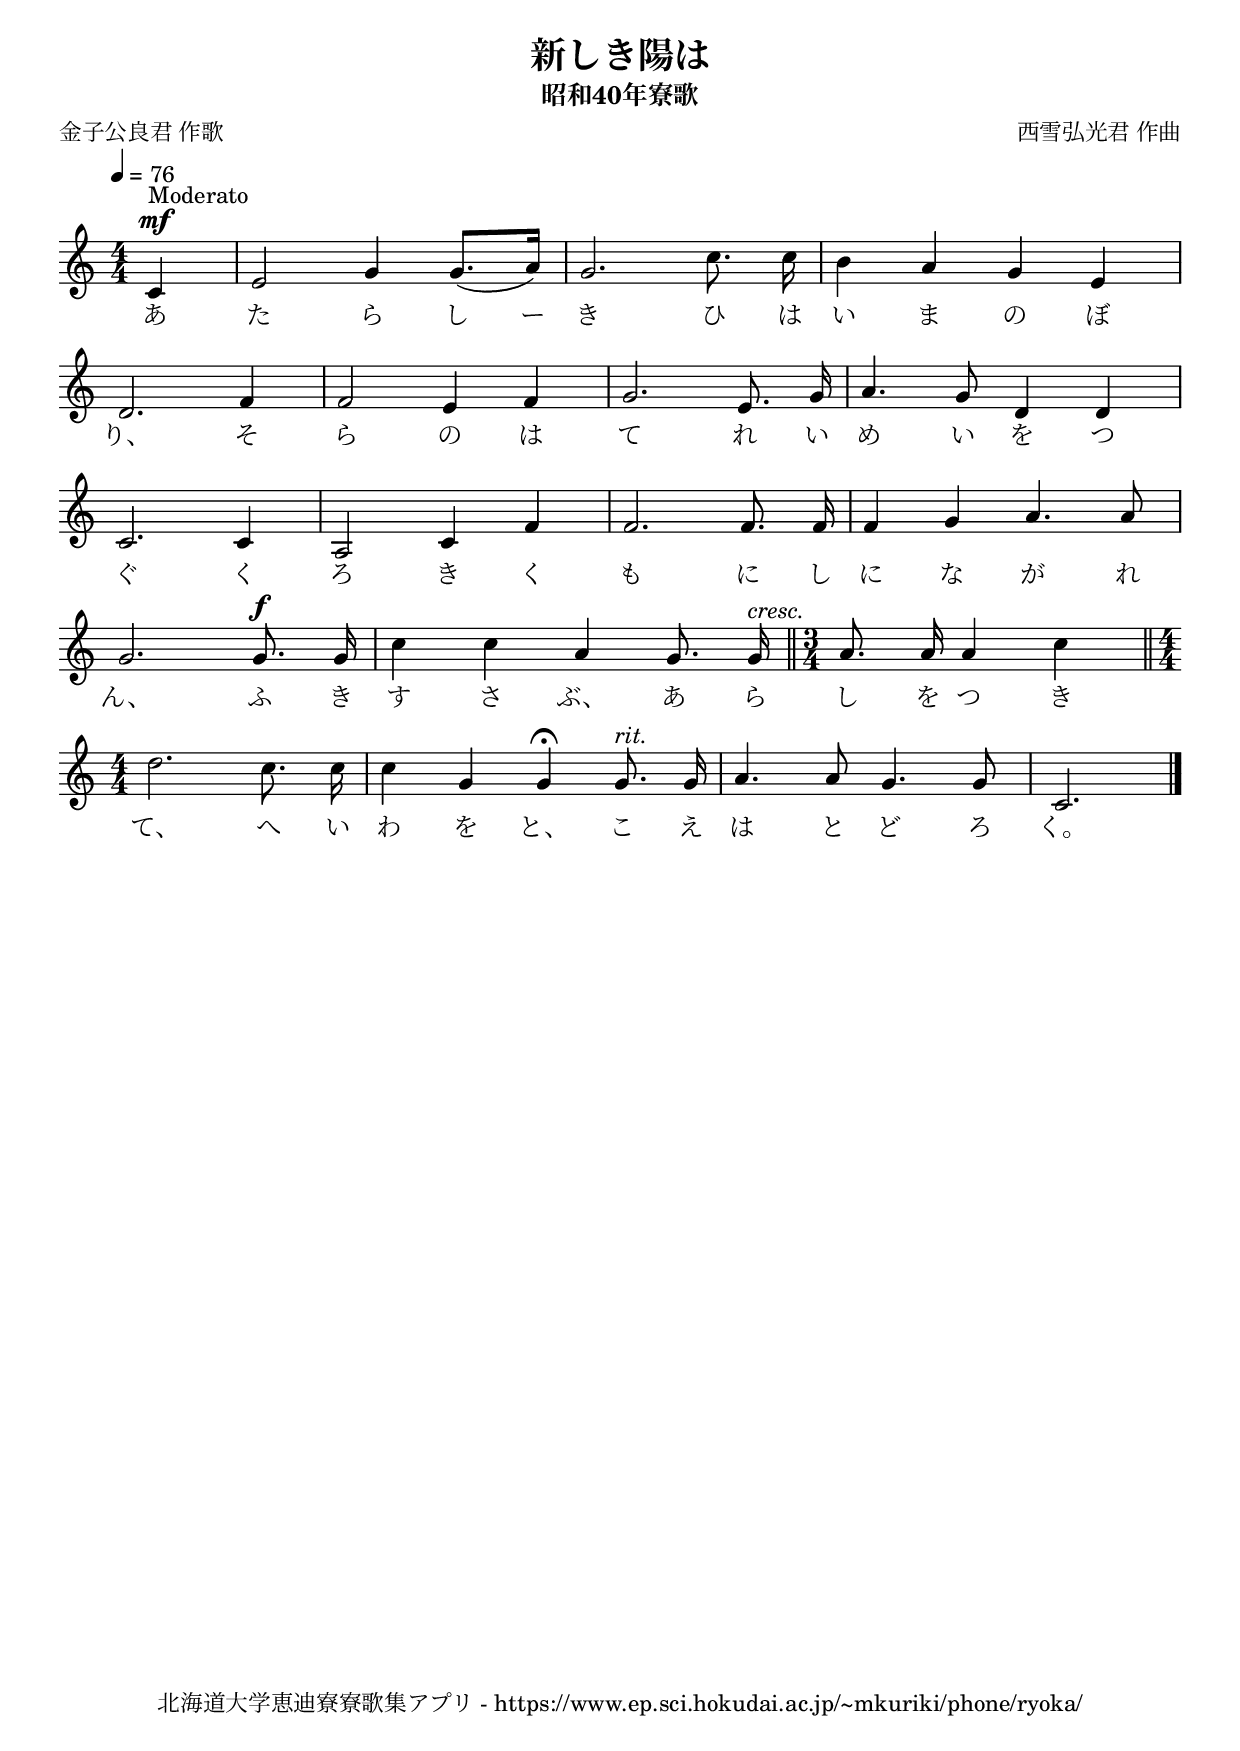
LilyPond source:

\version "2.18.2"

\paper {indent = 0}

\header {
  title = "新しき陽は"
  subtitle = "昭和40年寮歌"
  composer = "西雪弘光君 作曲"
  poet = "金子公良君 作歌"
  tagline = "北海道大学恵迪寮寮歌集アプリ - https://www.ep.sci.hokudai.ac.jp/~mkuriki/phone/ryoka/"
}


melody = \relative c'{
  \tempo 4 = 76
  \autoBeamOff
  \numericTimeSignature
  \override BreathingSign.text = \markup { \musicglyph #"scripts.upedaltoe" } % ブレスの記号指定
  \key c \major
  \time 4/4
  \set melismaBusyProperties = #'()
  \partial 2 \partial4 c4 ^\mf ^\markup "Moderato" |
  e2 g4 g8. [(a16)] |
  g2. c8. c16 |
  b4 a4 g4 e4 | \break
  d2. f4 |
  f2 e4 f4 |
  g2. e8. g16 |
  a4. g8 d4 d4 | \break
  c2. c4 |
  a2 c4 f4 |
  f2. f8. f16 |
  f4 g4 a4. a8 | \break
  g2. g8. ^\f g16 |
  c4 c4 a4 g8. g16 ^\markup \italic "cresc." \bar "||" 
  \time3/4 a8. a16 a4 c4 \bar "||"\time4/4 | \break
  d2. c8. c16 |
  c4 g4  g4 \fermata g8. ^\markup \italic "rit." g16 |
  a4. a8 g4. g8 |
  c,2.
  \bar "|."
}

text = \lyricmode {
  あ た ら し ー き ひ は い ま の ぼ
  り、 そ ら の は て れ い め い を つ
  ぐ く ろ き く も に し に な が れ 
  ん、 ふ き す さ ぶ、 あ ら し を つ き 
  て、 へ い わ を と、 こ え は と ど ろ く。
}



\score {
  <<
    % ギターコード
    %{
    \new ChordNames \with {midiInstrument = #"acoustic guitar (nylon)"}{
      \set chordChanges = ##t
      \harmony
    }
    %}
    
    % メロディーライン
    \new Voice = "one"{\melody}
    % 歌詞
    \new Lyrics \lyricsto "one" \text
    % 太鼓
    % \new DrumStaff \with{
    %   \remove "Time_signature_engraver"
    %   drumStyleTable = #percussion-style
    %   \override StaffSymbol.line-count = #1
    %   \hide Stem
    % }
    % \drum
  >>
  
\midi {}
\layout {
  \context {
    \Score
    \remove "Bar_number_engraver"
  }
}

}